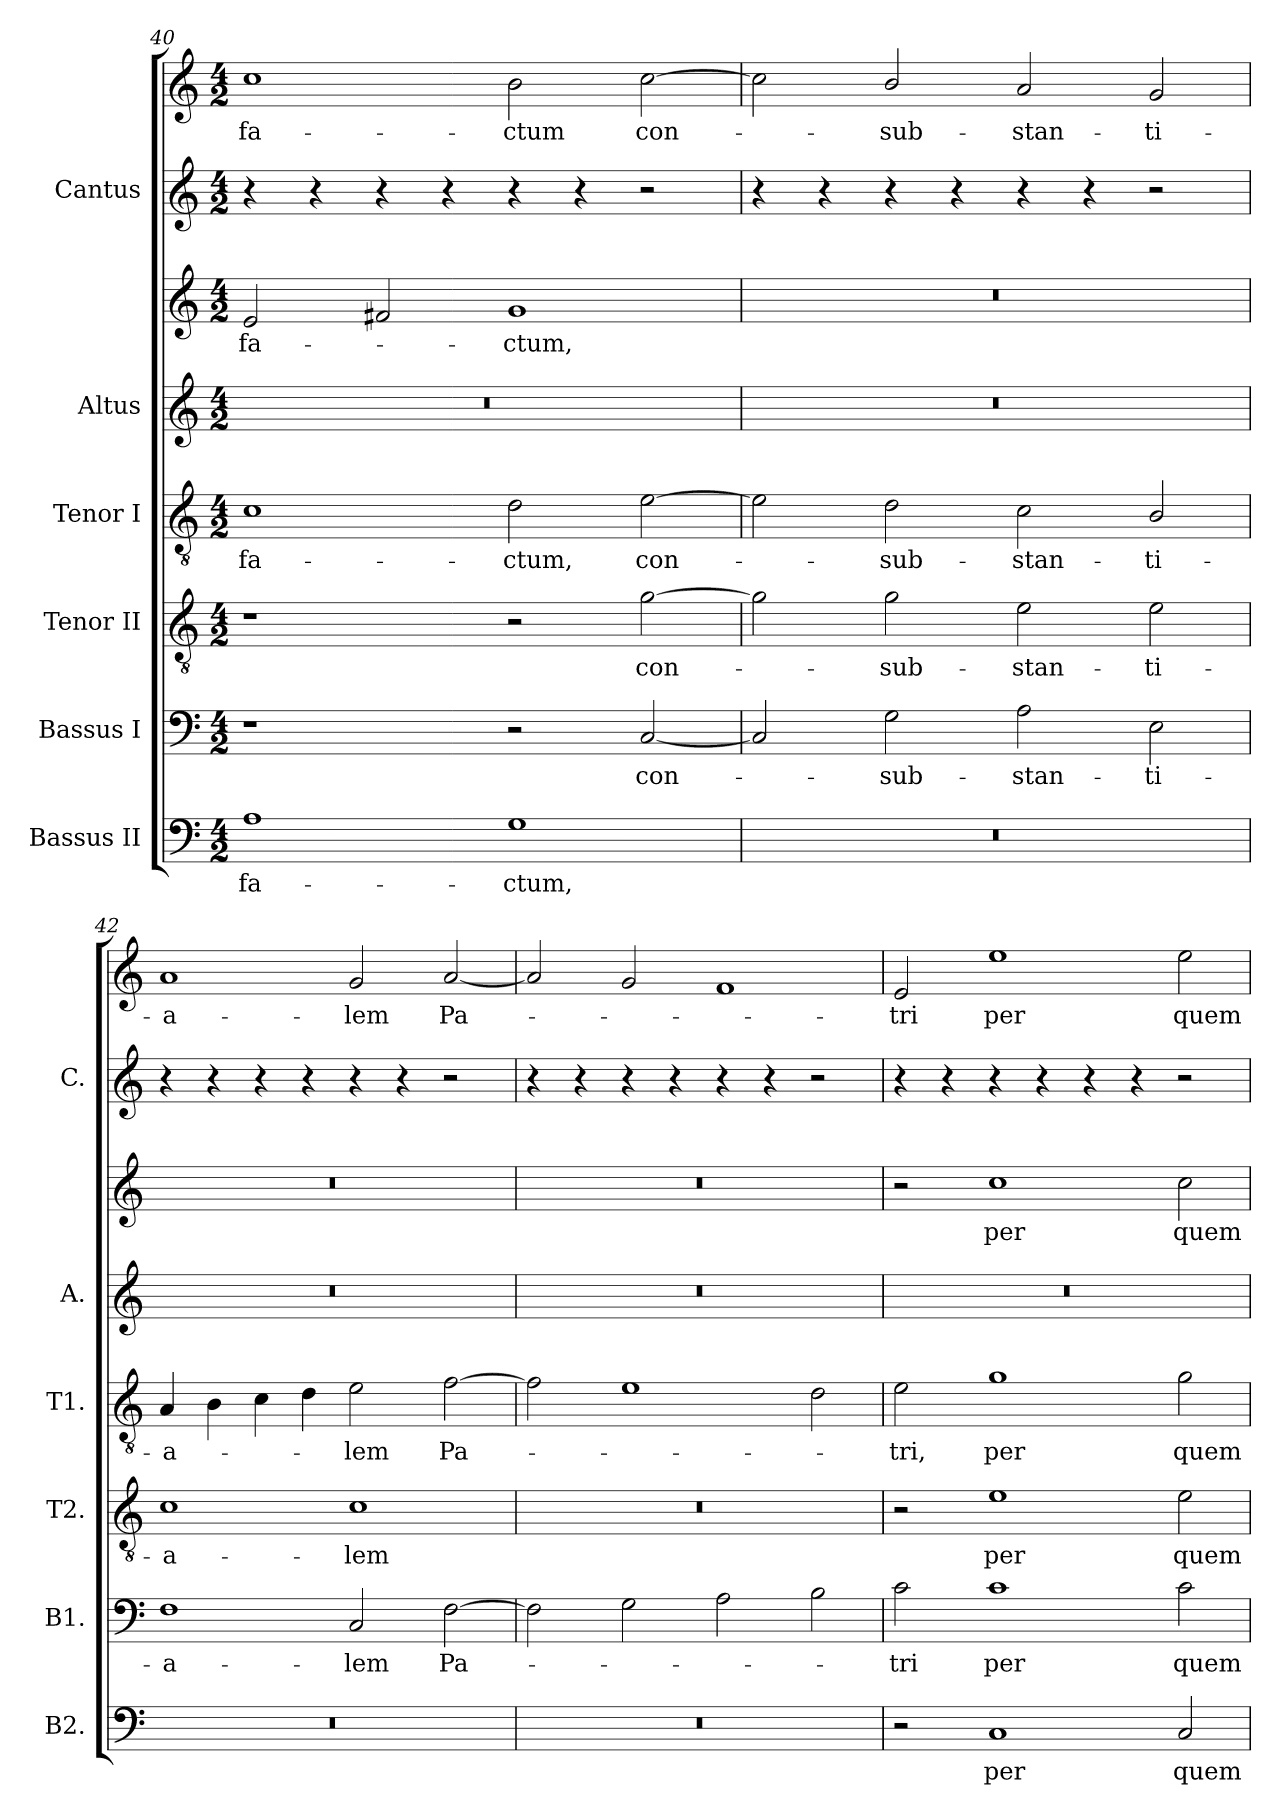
**kern	**text	**kern	**text	**kern	**text	**kern	**text	**kern	**kern	**text	**kern	**kern	**text
*part6	*part6	*part5	*part5	*part4	*part4	*part3	*part3	*part2	*part2	*part2	*part1	*part1	*part1
*staff8	*staff8	*staff7	*staff7	*staff6	*staff6	*staff5	*staff5	*staff4	*staff3	*staff3	*staff2	*staff1	*staff1
*I"Bassus II	*	*I"Bassus I	*	*I"Tenor II	*	*I"Tenor I	*	*I"Altus	*	*	*I"Cantus	*	*
*I'B2.	*	*I'B1.	*	*I'T2.	*	*I'T1.	*	*I'A.	*	*	*I'C.	*	*
!!LO:PB:g=z
*clefF4	*	*clefF4	*	*clefGv2	*	*clefGv2	*	*clefG2	*clefG2	*	*clefG2	*clefG2	*
*	*	*	*	*ITrd7c12	*	*ITrd7c12	*	*	*	*	*	*	*
*k[]	*	*k[]	*	*k[]	*	*k[]	*	*k[]	*k[]	*	*k[]	*k[]	*
*C:	*	*C:	*	*C:	*	*C:	*	*C:	*C:	*	*C:	*C:	*
*M4/2	*	*M4/2	*	*M4/2	*	*M4/2	*	*M4/2	*M4/2	*	*M4/2	*M4/2	*
=40	=40	=40	=40	=40	=40	=40	=40	=40	=40	=40	=40	=40	=40
!	!LO:LY:b:color=#000000	!	!	!	!	!	!	!	!	!	!	!	!
!	!	!	!	!	!	!	!LO:LY:b:color=#000000	!LO:N:vis=1	!	!	!	!	!
!	!	!	!	!	!	!	!	!	!	!LO:LY:b:color=#000000	!	!	!
!	!	!	!	!	!	!	!	!	!	!	!	!	!LO:LY:b:color=#000000
1Ai	fa-	1r	.	1r	.	1Ci	fa-	0r	2ei/	fa-	4r	1cci	fa-
.	.	.	.	.	.	.	.	.	.	.	4r	.	.
.	.	.	.	.	.	.	.	.	2f#Xi/	.	4r	.	.
.	.	.	.	.	.	.	.	.	.	.	4r	.	.
!	!LO:LY:b:color=#000000	!	!	!	!	!	!	!	!	!	!	!	!
!	!	!	!	!	!	!	!LO:LY:b:color=#000000	!	!	!	!	!	!
!	!	!	!	!	!	!	!	!	!	!LO:LY:b:color=#000000	!	!	!
!	!	!	!	!	!	!	!	!	!	!	!	!	!LO:LY:b:color=#000000
1Gi	-ctum,	2r	.	2r	.	2Di\	-ctum,	.	1gi	-ctum,	4r	2bi\	-ctum
.	.	.	.	.	.	.	.	.	.	.	4r	.	.
!	!	!	!LO:LY:b:color=#000000	!	!	!	!	!	!	!	!	!	!
!	!	!	!	!	!LO:LY:b:color=#000000	!	!	!	!	!	!	!	!
!	!	!	!	!	!	!	!LO:LY:b:color=#000000	!	!	!	!	!	!
!	!	!	!	!	!	!	!	!	!	!	!	!	!LO:LY:b:color=#000000
.	.	[2Ci/	con-	[2Gi\	con-	[2Ei\	con-	.	.	.	2r	[2cci\	con-
=41	=41	=41	=41	=41	=41	=41	=41	=41	=41	=41	=41	=41	=41
!LO:N:vis=1	!	!	!	!	!	!	!	!LO:N:vis=1	!LO:N:vis=1	!	!	!	!
0r	.	2Ci/]	.	2Gi\]	.	2Ei\]	.	0r	0r	.	4r	2cci\]	.
.	.	.	.	.	.	.	.	.	.	.	4r	.	.
!	!	!	!LO:LY:b:color=#000000	!	!	!	!	!	!	!	!	!	!
!	!	!	!	!	!LO:LY:b:color=#000000	!	!	!	!	!	!	!	!
!	!	!	!	!	!	!	!LO:LY:b:color=#000000	!	!	!	!	!	!
!	!	!	!	!	!	!	!	!	!	!	!	!	!LO:LY:b:color=#000000
.	.	2Gi\	-sub-	2Gi\	-sub-	2Di\	-sub-	.	.	.	4r	2bi/	-sub-
.	.	.	.	.	.	.	.	.	.	.	4r	.	.
!	!	!	!LO:LY:b:color=#000000	!	!	!	!	!	!	!	!	!	!
!	!	!	!	!	!LO:LY:b:color=#000000	!	!	!	!	!	!	!	!
!	!	!	!	!	!	!	!LO:LY:b:color=#000000	!	!	!	!	!	!
!	!	!	!	!	!	!	!	!	!	!	!	!	!LO:LY:b:color=#000000
.	.	2Ai\	-stan-	2Ei\	-stan-	2Ci\	-stan-	.	.	.	4r	2ai/	-stan-
.	.	.	.	.	.	.	.	.	.	.	4r	.	.
!	!	!	!LO:LY:b:color=#000000	!	!	!	!	!	!	!	!	!	!
!	!	!	!	!	!LO:LY:b:color=#000000	!	!	!	!	!	!	!	!
!	!	!	!	!	!	!	!LO:LY:b:color=#000000	!	!	!	!	!	!
!	!	!	!	!	!	!	!	!	!	!	!	!	!LO:LY:b:color=#000000
.	.	2Ei\	-ti-	2Ei\	-ti-	2BBi/	-ti-	.	.	.	2r	2gi/	-ti-
=42	=42	=42	=42	=42	=42	=42	=42	=42	=42	=42	=42	=42	=42
!LO:N:vis=1	!	!	!	!	!	!	!	!	!	!	!	!	!
!	!	!	!LO:LY:b:color=#000000	!	!	!	!	!	!	!	!	!	!
!	!	!	!	!	!LO:LY:b:color=#000000	!	!	!	!	!	!	!	!
!	!	!	!	!	!	!	!LO:LY:b:color=#000000	!LO:N:vis=1	!LO:N:vis=1	!	!	!	!
!	!	!	!	!	!	!	!	!	!	!	!	!	!LO:LY:b:color=#000000
0r	.	1Fi	-a-	1Ci	-a-	4AAi/	-a-	0r	0r	.	4r	1ai	-a-
.	.	.	.	.	.	4BBi\	.	.	.	.	4r	.	.
.	.	.	.	.	.	4Ci\	.	.	.	.	4r	.	.
.	.	.	.	.	.	4Di\	.	.	.	.	4r	.	.
!	!	!	!LO:LY:b:color=#000000	!	!	!	!	!	!	!	!	!	!
!	!	!	!	!	!LO:LY:b:color=#000000	!	!	!	!	!	!	!	!
!	!	!	!	!	!	!	!LO:LY:b:color=#000000	!	!	!	!	!	!
!	!	!	!	!	!	!	!	!	!	!	!	!	!LO:LY:b:color=#000000
.	.	2Ci/	-lem	1Ci	-lem	2Ei\	-lem	.	.	.	4r	2gi/	-lem
.	.	.	.	.	.	.	.	.	.	.	4r	.	.
!	!	!	!LO:LY:b:color=#000000	!	!	!	!	!	!	!	!	!	!
!	!	!	!	!	!	!	!LO:LY:b:color=#000000	!	!	!	!	!	!
!	!	!	!	!	!	!	!	!	!	!	!	!	!LO:LY:b:color=#000000
.	.	[2Fi\	Pa-	.	.	[2Fi\	Pa-	.	.	.	2r	[2ai/	Pa-
=43	=43	=43	=43	=43	=43	=43	=43	=43	=43	=43	=43	=43	=43
!LO:N:vis=1	!	!	!	!LO:N:vis=1	!	!	!	!LO:N:vis=1	!LO:N:vis=1	!	!	!	!
0r	.	2Fi\]	.	0r	.	2Fi\]	.	0r	0r	.	4r	2ai/]	.
.	.	.	.	.	.	.	.	.	.	.	4r	.	.
.	.	2Gi\	.	.	.	1Ei	.	.	.	.	4r	2gi/	.
.	.	.	.	.	.	.	.	.	.	.	4r	.	.
.	.	2Ai\	.	.	.	.	.	.	.	.	4r	1fi	.
.	.	.	.	.	.	.	.	.	.	.	4r	.	.
.	.	2Bi\	.	.	.	2Di\	.	.	.	.	2r	.	.
=44	=44	=44	=44	=44	=44	=44	=44	=44	=44	=44	=44	=44	=44
!	!	!	!LO:LY:b:color=#000000	!	!	!	!	!	!	!	!	!	!
!	!	!	!	!	!	!	!LO:LY:b:color=#000000	!LO:N:vis=1	!	!	!	!	!
!	!	!	!	!	!	!	!	!	!	!	!	!	!LO:LY:b:color=#000000
2r	.	2ci\	-tri	2r	.	2Ei\	-tri,	0r	2r	.	4r	2ei/	-tri
.	.	.	.	.	.	.	.	.	.	.	4r	.	.
!	!LO:LY:b:color=#000000	!	!	!	!	!	!	!	!	!	!	!	!
!	!	!	!LO:LY:b:color=#000000	!	!	!	!	!	!	!	!	!	!
!	!	!	!	!	!LO:LY:b:color=#000000	!	!	!	!	!	!	!	!
!	!	!	!	!	!	!	!LO:LY:b:color=#000000	!	!	!	!	!	!
!	!	!	!	!	!	!	!	!	!	!LO:LY:b:color=#000000	!	!	!
!	!	!	!	!	!	!	!	!	!	!	!	!	!LO:LY:b:color=#000000
1Ci	per	1ci	per	1Ei	per	1Gi	per	.	1cci	per	4r	1eei	per
.	.	.	.	.	.	.	.	.	.	.	4r	.	.
.	.	.	.	.	.	.	.	.	.	.	4r	.	.
.	.	.	.	.	.	.	.	.	.	.	4r	.	.
!	!LO:LY:b:color=#000000	!	!	!	!	!	!	!	!	!	!	!	!
!	!	!	!LO:LY:b:color=#000000	!	!	!	!	!	!	!	!	!	!
!	!	!	!	!	!LO:LY:b:color=#000000	!	!	!	!	!	!	!	!
!	!	!	!	!	!	!	!LO:LY:b:color=#000000	!	!	!	!	!	!
!	!	!	!	!	!	!	!	!	!	!LO:LY:b:color=#000000	!	!	!
!	!	!	!	!	!	!	!	!	!	!	!	!	!LO:LY:b:color=#000000
2Ci/	quem	2ci\	quem	2Ei\	quem	2Gi\	quem	.	2cci\	quem	2r	2eei\	quem
=	=	=	=	=	=	=	=	=	=	=	=	=	=
*-	*-	*-	*-	*-	*-	*-	*-	*-	*-	*-	*-	*-	*-
